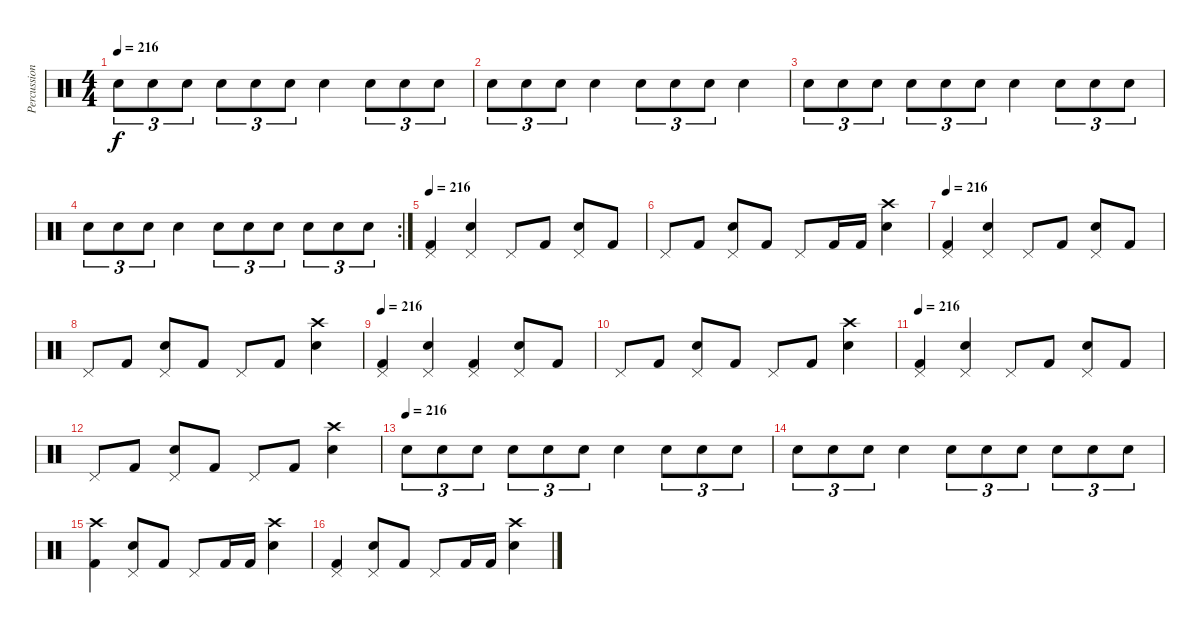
\track ("Percussions" "Percussion") {instrument percussion}
\staff {score}
\articulation defaults
\ts (4 4)
\tempo 216
\clef neutral
\ks c "Electric Snare (hit)".8{tu (3 2) dy f} "Electric Snare (hit)".8{tu (3 2)} "Electric Snare (hit)".8{tu (3 2)} "Electric Snare (hit)".8{tu (3 2)} "Electric Snare (hit)".8{tu (3 2)} "Electric Snare (hit)".8{tu (3 2)} "Electric Snare (hit)".4 "Electric Snare (hit)".8{tu (3 2)} "Electric Snare (hit)".8{tu (3 2)} "Electric Snare (hit)".8{tu (3 2)}
|
"Electric Snare (hit)".8{tu (3 2)} "Electric Snare (hit)".8{tu (3 2)} "Electric Snare (hit)".8{tu (3 2)} "Electric Snare (hit)".4 "Electric Snare (hit)".8{tu (3 2)} "Electric Snare (hit)".8{tu (3 2)} "Electric Snare (hit)".8{tu (3 2)} "Electric Snare (hit)".4 |
"Electric Snare (hit)".8{tu (3 2)} "Electric Snare (hit)".8{tu (3 2)} "Electric Snare (hit)".8{tu (3 2)} "Electric Snare (hit)".8{tu (3 2)} "Electric Snare (hit)".8{tu (3 2)} "Electric Snare (hit)".8{tu (3 2)} "Electric Snare (hit)".4 "Electric Snare (hit)".8{tu (3 2)} "Electric Snare (hit)".8{tu (3 2)} "Electric Snare (hit)".8{tu (3 2)} |
\rc 2 "Electric Snare (hit)".8{tu (3 2)} "Electric Snare (hit)".8{tu (3 2)} "Electric Snare (hit)".8{tu (3 2)} "Electric Snare (hit)".4 "Electric Snare (hit)".8{tu (3 2)} "Electric Snare (hit)".8{tu (3 2)} "Electric Snare (hit)".8{tu (3 2)} "Electric Snare (hit)".8{tu (3 2)} "Electric Snare (hit)".8{tu (3 2)} "Electric Snare (hit)".8{tu (3 2)}
|
\tempo 216
("Pedal Hi-Hat (hit)" "Kick (hit) 2").4 ("Pedal Hi-Hat (hit)" "Electric Snare (hit)").4 "Pedal Hi-Hat (hit)".8 "Kick (hit) 2".8 ("Pedal Hi-Hat (hit)" "Electric Snare (hit)").8 "Kick (hit) 2".8 |
"Pedal Hi-Hat (hit)".8 "Kick (hit) 2".8 ("Pedal Hi-Hat (hit)" "Electric Snare (hit)").8 "Kick (hit) 2".8 "Pedal Hi-Hat (hit)".8 "Kick (hit) 2".16 "Kick (hit) 2".16 ("Crash high (hit)" "Electric Snare (hit)").4 |
\tempo 216
("Pedal Hi-Hat (hit)" "Kick (hit) 2").4 ("Pedal Hi-Hat (hit)" "Electric Snare (hit)").4 "Pedal Hi-Hat (hit)".8 "Kick (hit) 2".8 ("Pedal Hi-Hat (hit)" "Electric Snare (hit)").8 "Kick (hit) 2".8 |
"Pedal Hi-Hat (hit)".8 "Kick (hit) 2".8 ("Pedal Hi-Hat (hit)" "Electric Snare (hit)").8 "Kick (hit) 2".8 "Pedal Hi-Hat (hit)".8 "Kick (hit) 2".8 ("Crash high (hit)" "Electric Snare (hit)").4 |
\tempo 216
("Pedal Hi-Hat (hit)" "Kick (hit) 2").4 ("Pedal Hi-Hat (hit)" "Electric Snare (hit)").4 ("Pedal Hi-Hat (hit)" "Kick (hit) 2").4 ("Pedal Hi-Hat (hit)" "Electric Snare (hit)").8 "Kick (hit) 2".8 |
"Pedal Hi-Hat (hit)".8 "Kick (hit) 2".8 ("Pedal Hi-Hat (hit)" "Electric Snare (hit)").8 "Kick (hit) 2".8 "Pedal Hi-Hat (hit)".8 "Kick (hit) 2".8 ("Crash high (hit)" "Electric Snare (hit)").4 |
\tempo 216
("Pedal Hi-Hat (hit)" "Kick (hit) 2").4 ("Pedal Hi-Hat (hit)" "Electric Snare (hit)").4 "Pedal Hi-Hat (hit)".8 "Kick (hit) 2".8 ("Pedal Hi-Hat (hit)" "Electric Snare (hit)").8 "Kick (hit) 2".8 |
"Pedal Hi-Hat (hit)".8 "Kick (hit) 2".8 ("Pedal Hi-Hat (hit)" "Electric Snare (hit)").8 "Kick (hit) 2".8 "Pedal Hi-Hat (hit)".8 "Kick (hit) 2".8 ("Crash high (hit)" "Electric Snare (hit)").4 |
\tempo (216)
"Electric Snare (hit)".8{tu (3 2)} "Electric Snare (hit)".8{tu (3 2)} "Electric Snare (hit)".8{tu (3 2)} "Electric Snare (hit)".8{tu (3 2)} "Electric Snare (hit)".8{tu (3 2)} "Electric Snare (hit)".8{tu (3 2)} "Electric Snare (hit)".4 "Electric Snare (hit)".8{tu (3 2)} "Electric Snare (hit)".8{tu (3 2)} "Electric Snare (hit)".8{tu (3 2)} |
"Electric Snare (hit)".8{tu (3 2)} "Electric Snare (hit)".8{tu (3 2)} "Electric Snare (hit)".8{tu (3 2)} "Electric Snare (hit)".4 "Electric Snare (hit)".8{tu (3 2)} "Electric Snare (hit)".8{tu (3 2)} "Electric Snare (hit)".8{tu (3 2)} "Electric Snare (hit)".8{tu (3 2)} "Electric Snare (hit)".8{tu (3 2)} "Electric Snare (hit)".8{tu (3 2)} |
("Crash high (hit)" "Kick (hit) 2").4 ("Pedal Hi-Hat (hit)" "Electric Snare (hit)").8 "Kick (hit) 2".8 "Pedal Hi-Hat (hit)".8 "Kick (hit) 2".16 "Kick (hit) 2".16 ("Crash high (hit)" "Electric Snare (hit)").4 |
("Pedal Hi-Hat (hit)" "Kick (hit) 2").4 ("Pedal Hi-Hat (hit)" "Electric Snare (hit)").8 "Kick (hit) 2".8 "Pedal Hi-Hat (hit)".8 "Kick (hit) 2".16 "Kick (hit) 2".16 ("Crash high (hit)" "Electric Snare (hit)").4
